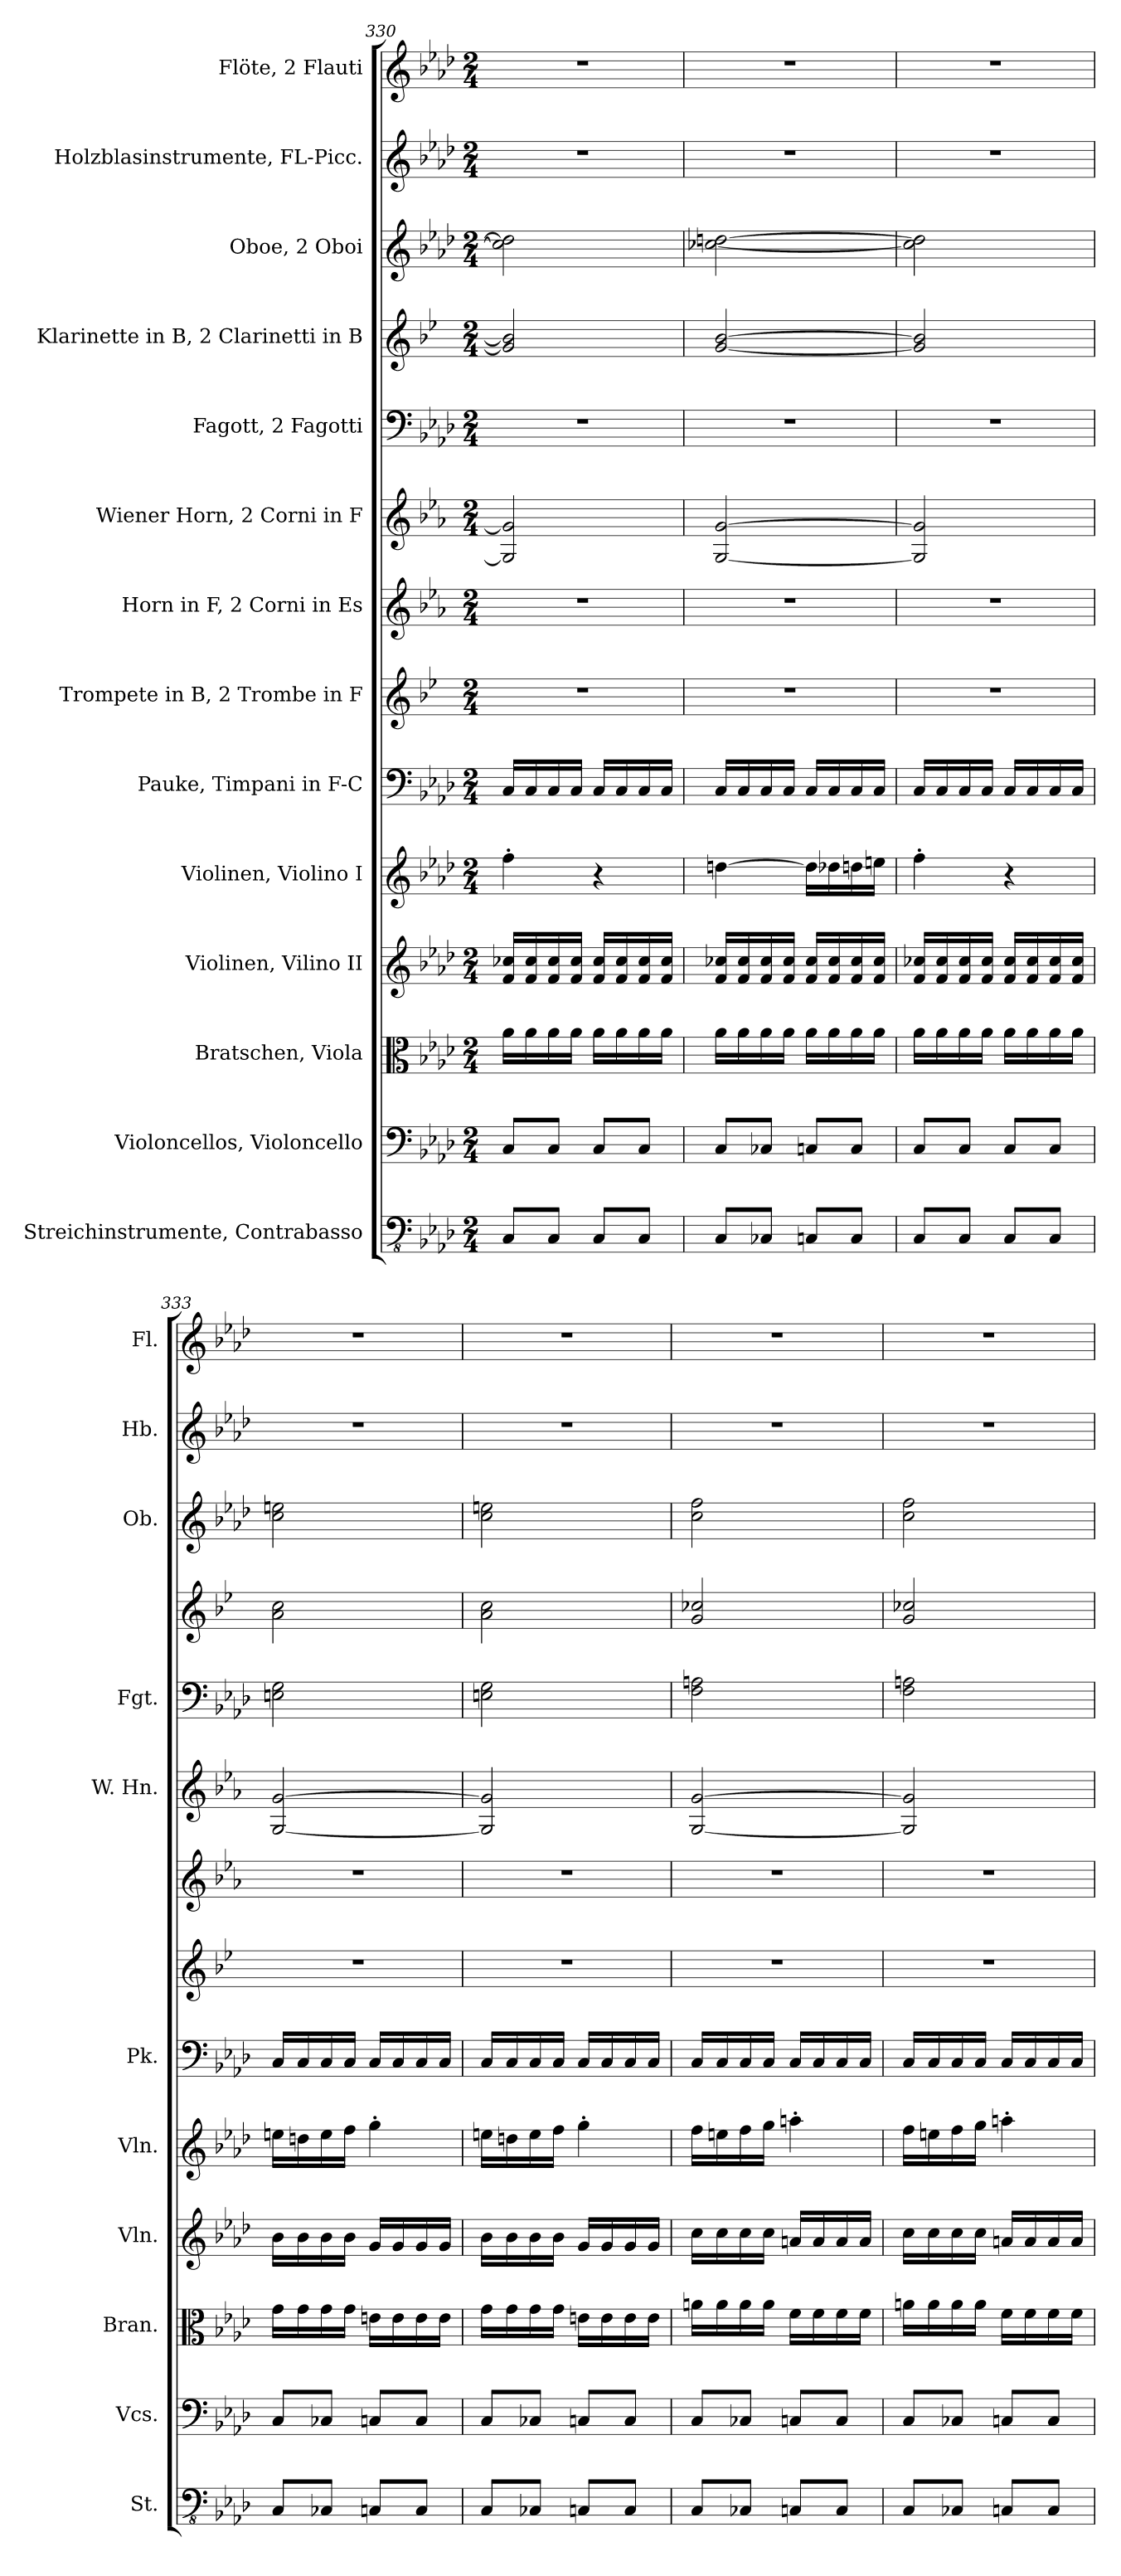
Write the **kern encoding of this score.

**kern	**kern	**kern	**kern	**kern	**kern	**kern	**kern	**kern	**kern	**kern	**kern	**kern	**kern
*part14	*part13	*part12	*part11	*part10	*part9	*part8	*part7	*part6	*part5	*part4	*part3	*part2	*part1
*staff14	*staff13	*staff12	*staff11	*staff10	*staff9	*staff8	*staff7	*staff6	*staff5	*staff4	*staff3	*staff2	*staff1
*I"Streichinstrumente, Contrabasso	*I"Violoncellos, Violoncello	*I"Bratschen, Viola	*I"Violinen, Vilino II	*I"Violinen, Violino I	*I"Pauke, Timpani in F-C	*I"Trompete in B, 2 Trombe in F	*I"Horn in F, 2 Corni in Es	*I"Wiener Horn, 2 Corni in F	*I"Fagott, 2 Fagotti	*I"Klarinette in B, 2 Clarinetti in B	*I"Oboe, 2 Oboi	*I"Holzblasinstrumente, FL-Picc.	*I"Flöte, 2 Flauti
*I'St.	*I'Vcs.	*I'Bran.	*I'Vln.	*I'Vln.	*I'Pk.	*	*	*I'W. Hn.	*I'Fgt.	*	*I'Ob.	*I'Hb.	*I'Fl.
*clefFv4	*clefF4	*clefC3	*clefG2	*clefG2	*clefF4	*clefG2	*clefG2	*clefG2	*clefF4	*clefG2	*clefG2	*clefG2	*clefG2
*	*	*	*	*	*	*ITrd1c2	*ITrd4c7	*ITrd4c7	*	*ITrd1c2	*	*	*
*k[b-e-a-d-]	*k[b-e-a-d-]	*k[b-e-a-d-]	*k[b-e-a-d-]	*k[b-e-a-d-]	*k[b-e-a-d-]	*k[b-e-a-d-]	*k[b-e-a-d-]	*k[b-e-a-d-]	*k[b-e-a-d-]	*k[b-e-a-d-]	*k[b-e-a-d-]	*k[b-e-a-d-]	*k[b-e-a-d-]
*M2/4	*M2/4	*M2/4	*M2/4	*M2/4	*M2/4	*M2/4	*M2/4	*M2/4	*M2/4	*M2/4	*M2/4	*M2/4	*M2/4
=330	=330	=330	=330	=330	=330	=330	=330	=330	=330	=330	=330	=330	=330
8CC/L	8C/L	16a-\LL	16f/ 16cc-X/LL	4ff'\	16C/LL	2r	2r	2C/] 2c/]	2r	2f/] 2a-/]	2cc-\] 2dd\]	2r	2r
.	.	16a-\	16f/ 16cc-/	.	16C/	.	.	.	.	.	.	.	.
8CC/J	8C/J	16a-\	16f/ 16cc-/	.	16C/	.	.	.	.	.	.	.	.
.	.	16a-\JJ	16f/ 16cc-/JJ	.	16C/JJ	.	.	.	.	.	.	.	.
8CC/L	8C/L	16a-\LL	16f/ 16cc-/LL	4r	16C/LL	.	.	.	.	.	.	.	.
.	.	16a-\	16f/ 16cc-/	.	16C/	.	.	.	.	.	.	.	.
8CC/J	8C/J	16a-\	16f/ 16cc-/	.	16C/	.	.	.	.	.	.	.	.
.	.	16a-\JJ	16f/ 16cc-/JJ	.	16C/JJ	.	.	.	.	.	.	.	.
!!LO:PB:g=z
=331	=331	=331	=331	=331	=331	=331	=331	=331	=331	=331	=331	=331	=331
8CC/L	8C/L	16a-\LL	16f/ 16cc-X/LL	[4ddn\	16C/LL	2r	2r	[2C/ [2c/	2r	[2f/ [2a-/	[2cc-X\ [2ddn\	2r	2r
.	.	16a-\	16f/ 16cc-/	.	16C/	.	.	.	.	.	.	.	.
8CC-X/J	8C-X/J	16a-\	16f/ 16cc-/	.	16C/	.	.	.	.	.	.	.	.
.	.	16a-\JJ	16f/ 16cc-/JJ	.	16C/JJ	.	.	.	.	.	.	.	.
8CCn/L	8Cn/L	16a-\LL	16f/ 16cc-/LL	16dd\LL]	16C/LL	.	.	.	.	.	.	.	.
.	.	16a-\	16f/ 16cc-/	16dd-X\	16C/	.	.	.	.	.	.	.	.
8CC/J	8C/J	16a-\	16f/ 16cc-/	16ddn\	16C/	.	.	.	.	.	.	.	.
.	.	16a-\JJ	16f/ 16cc-/JJ	16een\JJ	16C/JJ	.	.	.	.	.	.	.	.
=332	=332	=332	=332	=332	=332	=332	=332	=332	=332	=332	=332	=332	=332
8CC/L	8C/L	16a-\LL	16f/ 16cc-X/LL	4ff'\	16C/LL	2r	2r	2C/] 2c/]	2r	2f/] 2a-/]	2cc-\] 2dd\]	2r	2r
.	.	16a-\	16f/ 16cc-/	.	16C/	.	.	.	.	.	.	.	.
8CC/J	8C/J	16a-\	16f/ 16cc-/	.	16C/	.	.	.	.	.	.	.	.
.	.	16a-\JJ	16f/ 16cc-/JJ	.	16C/JJ	.	.	.	.	.	.	.	.
8CC/L	8C/L	16a-\LL	16f/ 16cc-/LL	4r	16C/LL	.	.	.	.	.	.	.	.
.	.	16a-\	16f/ 16cc-/	.	16C/	.	.	.	.	.	.	.	.
8CC/J	8C/J	16a-\	16f/ 16cc-/	.	16C/	.	.	.	.	.	.	.	.
.	.	16a-\JJ	16f/ 16cc-/JJ	.	16C/JJ	.	.	.	.	.	.	.	.
=333	=333	=333	=333	=333	=333	=333	=333	=333	=333	=333	=333	=333	=333
8CC/L	8C/L	16g\LL	16b-\LL	16een\LL	16C/LL	2r	2r	[2C/ [2c/	2En\ 2G\	2g\ 2b-\	2cc\ 2een\	2r	2r
.	.	16g\	16b-\	16ddn\	16C/	.	.	.	.	.	.	.	.
8CC-X/J	8C-X/J	16g\	16b-\	16ee\	16C/	.	.	.	.	.	.	.	.
.	.	16g\JJ	16b-\JJ	16ff\JJ	16C/JJ	.	.	.	.	.	.	.	.
8CCn/L	8Cn/L	16en\LL	16g/LL	4gg'\	16C/LL	.	.	.	.	.	.	.	.
.	.	16e\	16g/	.	16C/	.	.	.	.	.	.	.	.
8CC/J	8C/J	16e\	16g/	.	16C/	.	.	.	.	.	.	.	.
.	.	16e\JJ	16g/JJ	.	16C/JJ	.	.	.	.	.	.	.	.
=334	=334	=334	=334	=334	=334	=334	=334	=334	=334	=334	=334	=334	=334
8CC/L	8C/L	16g\LL	16b-\LL	16een\LL	16C/LL	2r	2r	2C/] 2c/]	2En\ 2G\	2g\ 2b-\	2cc\ 2een\	2r	2r
.	.	16g\	16b-\	16ddn\	16C/	.	.	.	.	.	.	.	.
8CC-X/J	8C-X/J	16g\	16b-\	16ee\	16C/	.	.	.	.	.	.	.	.
.	.	16g\JJ	16b-\JJ	16ff\JJ	16C/JJ	.	.	.	.	.	.	.	.
8CCn/L	8Cn/L	16en\LL	16g/LL	4gg'\	16C/LL	.	.	.	.	.	.	.	.
.	.	16e\	16g/	.	16C/	.	.	.	.	.	.	.	.
8CC/J	8C/J	16e\	16g/	.	16C/	.	.	.	.	.	.	.	.
.	.	16e\JJ	16g/JJ	.	16C/JJ	.	.	.	.	.	.	.	.
!!LO:PB:g=z
=335	=335	=335	=335	=335	=335	=335	=335	=335	=335	=335	=335	=335	=335
8CC/L	8C/L	16an\LL	16cc\LL	16ff\LL	16C/LL	2r	2r	[2C/ [2c/	2F\ 2An\	2f/ 2b--X/	2cc\ 2ff\	2r	2r
.	.	16a\	16cc\	16een\	16C/	.	.	.	.	.	.	.	.
8CC-X/J	8C-X/J	16a\	16cc\	16ff\	16C/	.	.	.	.	.	.	.	.
.	.	16a\JJ	16cc\JJ	16gg\JJ	16C/JJ	.	.	.	.	.	.	.	.
8CCn/L	8Cn/L	16f\LL	16an/LL	4aan'\	16C/LL	.	.	.	.	.	.	.	.
.	.	16f\	16a/	.	16C/	.	.	.	.	.	.	.	.
8CC/J	8C/J	16f\	16a/	.	16C/	.	.	.	.	.	.	.	.
.	.	16f\JJ	16a/JJ	.	16C/JJ	.	.	.	.	.	.	.	.
=336	=336	=336	=336	=336	=336	=336	=336	=336	=336	=336	=336	=336	=336
8CC/L	8C/L	16an\LL	16cc\LL	16ff\LL	16C/LL	2r	2r	2C/] 2c/]	2F\ 2An\	2f/ 2b--X/	2cc\ 2ff\	2r	2r
.	.	16a\	16cc\	16een\	16C/	.	.	.	.	.	.	.	.
8CC-X/J	8C-X/J	16a\	16cc\	16ff\	16C/	.	.	.	.	.	.	.	.
.	.	16a\JJ	16cc\JJ	16gg\JJ	16C/JJ	.	.	.	.	.	.	.	.
8CCn/L	8Cn/L	16f\LL	16an/LL	4aan'\	16C/LL	.	.	.	.	.	.	.	.
.	.	16f\	16a/	.	16C/	.	.	.	.	.	.	.	.
8CC/J	8C/J	16f\	16a/	.	16C/	.	.	.	.	.	.	.	.
.	.	16f\JJ	16a/JJ	.	16C/JJ	.	.	.	.	.	.	.	.
=	=	=	=	=	=	=	=	=	=	=	=	=	=
*-	*-	*-	*-	*-	*-	*-	*-	*-	*-	*-	*-	*-	*-
